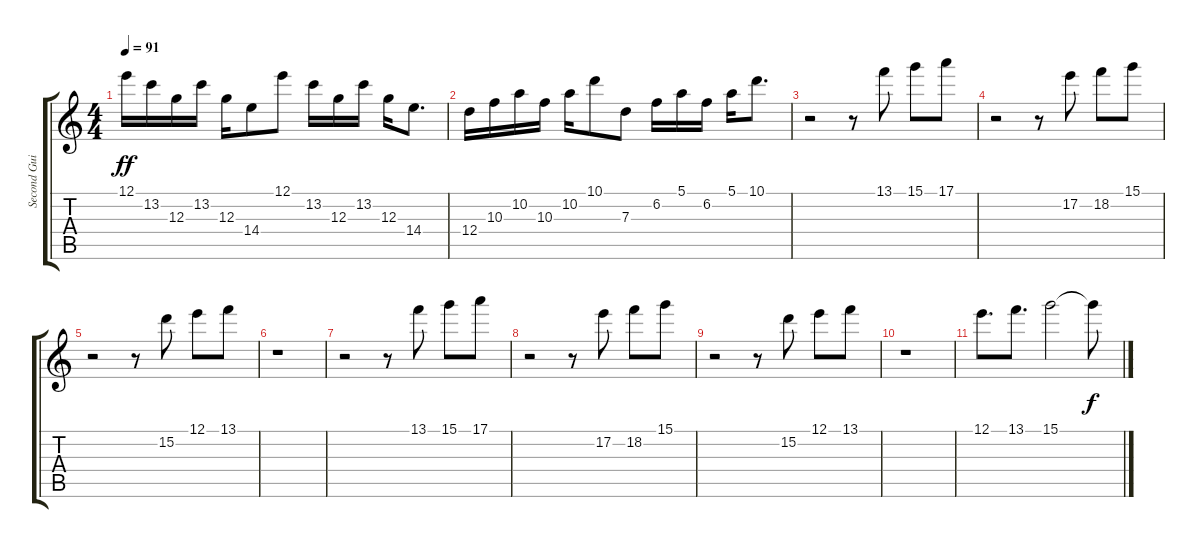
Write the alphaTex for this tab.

\track ("Second Guitar" "Second Gui") {instrument distortionguitar}
\staff {score tabs}
\tuning (E4 B3 G3 D3 A2 E2) {hide}
\ts (4 4)
\tempo 91
\clef g2
\ks c
12.1.16{dy ff} 13.2.16 12.3.16 13.2.16 12.3.16 14.4.8 12.1.8 13.2.16 12.3.16 13.2.16 12.3.16 14.4.8{d} |
12.4.16 10.3.16 10.2.16 10.3.16 10.2.16 10.1.8 7.3.8 6.2.16 5.1.16 6.2.16 5.1.16 10.1.8{d} |
r.2 r.8 13.1.8 15.1.8 17.1.8 |
r.2 r.8 17.2.8 18.2.8 15.1.8 |
r.2 r.8 15.2.8 12.1.8 13.1.8 |
r.1 |
r.2 r.8 13.1.8 15.1.8 17.1.8 |
r.2 r.8 17.2.8 18.2.8 15.1.8 |
r.2 r.8 15.2.8 12.1.8 13.1.8 |
r.1 |
12.1.8{d} 13.1.8{d} 15.1.2 15.1{t}.8{dy f}
